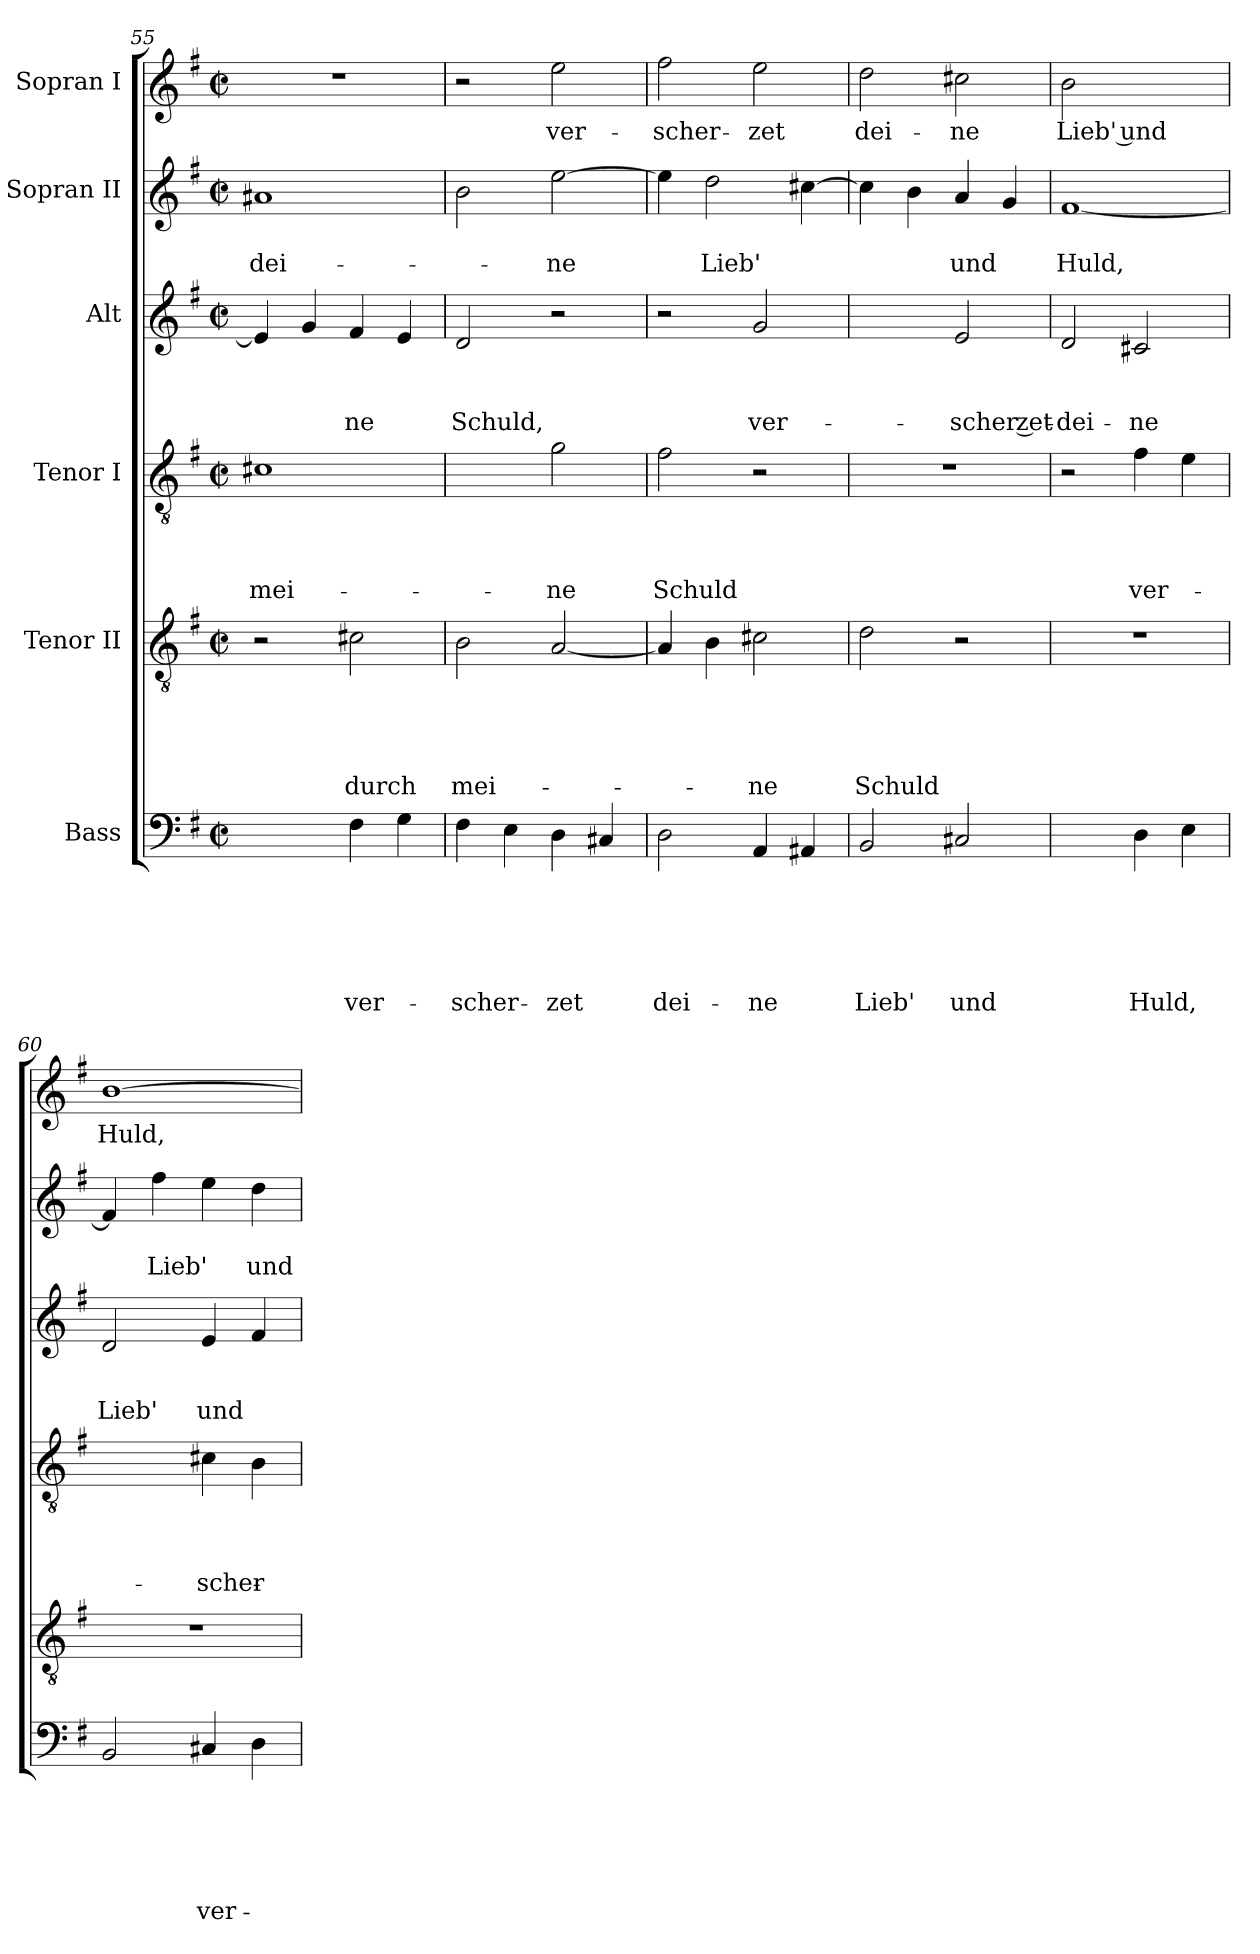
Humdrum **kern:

**kern	**text	**text	**text	**text	**text	**text	**kern	**text	**text	**text	**text	**text	**kern	**text	**text	**text	**text	**kern	**text	**text	**text	**kern	**text	**text	**kern	**text
*part6	*part6	*part6	*part6	*part6	*part6	*part6	*part5	*part5	*part5	*part5	*part5	*part5	*part4	*part4	*part4	*part4	*part4	*part3	*part3	*part3	*part3	*part2	*part2	*part2	*part1	*part1
*staff6	*staff6	*staff6	*staff6	*staff6	*staff6	*staff6	*staff5	*staff5	*staff5	*staff5	*staff5	*staff5	*staff4	*staff4	*staff4	*staff4	*staff4	*staff3	*staff3	*staff3	*staff3	*staff2	*staff2	*staff2	*staff1	*staff1
*I"Bass	*	*	*	*	*	*	*I"Tenor II	*	*	*	*	*	*I"Tenor I	*	*	*	*	*I"Alt	*	*	*	*I"Sopran II	*	*	*I"Sopran I	*
*clefF4	*	*	*	*	*	*	*clefGv2	*	*	*	*	*	*clefGv2	*	*	*	*	*clefG2	*	*	*	*clefG2	*	*	*clefG2	*
*k[f#]	*	*	*	*	*	*	*k[f#]	*	*	*	*	*	*k[f#]	*	*	*	*	*k[f#]	*	*	*	*k[f#]	*	*	*k[f#]	*
*G:	*	*	*	*	*	*	*G:	*	*	*	*	*	*G:	*	*	*	*	*G:	*	*	*	*G:	*	*	*G:	*
*M2/2	*	*	*	*	*	*	*M2/2	*	*	*	*	*	*M2/2	*	*	*	*	*M2/2	*	*	*	*M2/2	*	*	*M2/2	*
*met(c|)	*	*	*	*	*	*	*met(c|)	*	*	*	*	*	*met(c|)	*	*	*	*	*met(c|)	*	*	*	*met(c|)	*	*	*met(c|)	*
=55	=55	=55	=55	=55	=55	=55	=55	=55	=55	=55	=55	=55	=55	=55	=55	=55	=55	=55	=55	=55	=55	=55	=55	=55	=55	=55
!	!	!	!	!	!	!	!	!	!	!	!	!	!	!	!	!	!LO:LY:b	!	!	!	!	!	!	!LO:LY:b	!	!
2ryy	.	.	.	.	.	.	2r	.	.	.	.	.	1c#X	.	.	.	mei-	4e/]	.	.	.	1a#X	.	dei-	1r	.
.	.	.	.	.	.	.	.	.	.	.	.	.	.	.	.	.	.	4g/	.	.	.	.	.	.	.	.
!	!	!	!	!	!	!LO:LY:b	!	!	!	!	!	!LO:LY:b	!	!	!	!	!	!	!	!	!LO:LY:b	!	!	!	!	!
4F#\	.	.	.	.	.	ver-	2c#X\	.	.	.	.	durch	.	.	.	.	.	4f#/	.	.	-ne	.	.	.	.	.
4G\	.	.	.	.	.	.	.	.	.	.	.	.	.	.	.	.	.	4e/	.	.	.	.	.	.	.	.
!!LO:LB:g=z
=56	=56	=56	=56	=56	=56	=56	=56	=56	=56	=56	=56	=56	=56	=56	=56	=56	=56	=56	=56	=56	=56	=56	=56	=56	=56	=56
!	!	!	!	!	!	!LO:LY:b	!	!	!	!	!	!LO:LY:b	!	!	!	!	!	!	!	!	!LO:LY:b	!	!	!	!	!
4F#\	.	.	.	.	.	-scher-	2B\	.	.	.	.	mei-	2ryy	.	.	.	.	2d/	.	.	Schuld,	2b\	.	.	2r	.
4E\	.	.	.	.	.	.	.	.	.	.	.	.	.	.	.	.	.	.	.	.	.	.	.	.	.	.
!	!	!	!	!	!	!LO:LY:b	!	!	!	!	!	!	!	!	!	!	!LO:LY:b	!	!	!	!	!	!	!LO:LY:b	!	!LO:LY:b
4D\	.	.	.	.	.	-zet	[<2A/	.	.	.	.	.	2g\	.	.	.	-ne	2r	.	.	.	[>2ee\	.	-ne	2ee\	ver-
4C#X/	.	.	.	.	.	.	.	.	.	.	.	.	.	.	.	.	.	.	.	.	.	.	.	.	.	.
=57	=57	=57	=57	=57	=57	=57	=57	=57	=57	=57	=57	=57	=57	=57	=57	=57	=57	=57	=57	=57	=57	=57	=57	=57	=57	=57
!	!	!	!	!	!	!LO:LY:b	!	!	!	!	!	!	!	!	!	!	!LO:LY:b	!	!	!	!	!	!	!	!	!LO:LY:b
2D\	.	.	.	.	.	dei-	4A/]	.	.	.	.	.	2f#\	.	.	.	Schuld	2r	.	.	.	4ee\]	.	.	2ff#\	-scher-
!	!	!	!	!	!	!	!	!	!	!	!	!	!	!	!	!	!	!	!	!	!	!	!	!LO:LY:b	!	!
.	.	.	.	.	.	.	4B\	.	.	.	.	.	.	.	.	.	.	.	.	.	.	2dd\	.	Lieb'	.	.
!	!	!	!	!	!	!LO:LY:b	!	!	!	!	!	!LO:LY:b	!	!	!	!	!	!	!	!	!LO:LY:b	!	!	!	!	!LO:LY:b
4AA/	.	.	.	.	.	-ne	2c#X\	.	.	.	.	-ne	2r	.	.	.	.	2g/	.	.	ver-	.	.	.	2ee\	-zet
4AA#X/	.	.	.	.	.	.	.	.	.	.	.	.	.	.	.	.	.	.	.	.	.	[>4cc#X\	.	.	.	.
=58	=58	=58	=58	=58	=58	=58	=58	=58	=58	=58	=58	=58	=58	=58	=58	=58	=58	=58	=58	=58	=58	=58	=58	=58	=58	=58
!	!	!	!	!	!	!LO:LY:b	!	!	!	!	!	!LO:LY:b	!	!	!	!	!	!	!	!	!	!	!	!	!	!LO:LY:b
2BB/	.	.	.	.	.	Lieb'	2d\	.	.	.	.	Schuld	1r	.	.	.	.	2ryy	.	.	.	4cc#\]	.	.	2dd\	dei-
.	.	.	.	.	.	.	.	.	.	.	.	.	.	.	.	.	.	.	.	.	.	4b\	.	.	.	.
!	!	!	!	!	!	!LO:LY:b	!	!	!	!	!	!	!	!	!	!	!	!	!	!	!LO:LY:b:rj	!	!	!LO:LY:b	!	!LO:LY:b
2C#X/	.	.	.	.	.	und	2r	.	.	.	.	.	.	.	.	.	.	2e/	.	.	-scher zet-	4a/	.	und	2cc#X\	-ne
.	.	.	.	.	.	.	.	.	.	.	.	.	.	.	.	.	.	.	.	.	.	4g/	.	.	.	.
=59	=59	=59	=59	=59	=59	=59	=59	=59	=59	=59	=59	=59	=59	=59	=59	=59	=59	=59	=59	=59	=59	=59	=59	=59	=59	=59
!	!	!	!	!	!	!	!	!	!	!	!	!	!	!	!	!	!	!	!	!	!LO:LY:b	!	!	!LO:LY:b	!	!LO:LY:b
2ryy	.	.	.	.	.	.	1r	.	.	.	.	.	2r	.	.	.	.	2d/	.	.	-dei-	[<1f#	.	Huld,	2b\	Lieb' und
!	!	!	!	!	!	!LO:LY:b	!	!	!	!	!	!	!	!	!	!	!LO:LY:b	!	!	!	!LO:LY:b	!	!	!	!	!
4D\	.	.	.	.	.	Huld,	.	.	.	.	.	.	4f#\	.	.	.	ver-	2c#X/	.	.	-ne	.	.	.	2ryy	.
4E\	.	.	.	.	.	.	.	.	.	.	.	.	4e\	.	.	.	.	.	.	.	.	.	.	.	.	.
=60	=60	=60	=60	=60	=60	=60	=60	=60	=60	=60	=60	=60	=60	=60	=60	=60	=60	=60	=60	=60	=60	=60	=60	=60	=60	=60
!	!	!	!	!	!	!	!	!	!	!	!	!	!	!	!	!	!	!	!	!	!LO:LY:b	!	!	!	!	!LO:LY:b
2BB/	.	.	.	.	.	.	1r	.	.	.	.	.	2ryy	.	.	.	.	2d/	.	.	Lieb'	4f#/]	.	.	[>1b	Huld,
!	!	!	!	!	!	!	!	!	!	!	!	!	!	!	!	!	!	!	!	!	!	!	!	!LO:LY:b	!	!
.	.	.	.	.	.	.	.	.	.	.	.	.	.	.	.	.	.	.	.	.	.	4ff#\	.	Lieb'	.	.
!	!	!	!	!	!	!LO:LY:b	!	!	!	!	!	!	!	!	!	!	!LO:LY:b:rj	!	!	!	!LO:LY:b	!	!	!	!	!
4C#X/	.	.	.	.	.	ver-	.	.	.	.	.	.	4c#X\	.	.	.	-scher-	4e/	.	.	und	4ee\	.	.	.	.
!	!	!	!	!	!	!	!	!	!	!	!	!	!	!	!	!	!	!	!	!	!	!	!	!LO:LY:b	!	!
4D\	.	.	.	.	.	.	.	.	.	.	.	.	4B\	.	.	.	.	4f#/	.	.	.	4dd\	.	und	.	.
=	=	=	=	=	=	=	=	=	=	=	=	=	=	=	=	=	=	=	=	=	=	=	=	=	=	=
*-	*-	*-	*-	*-	*-	*-	*-	*-	*-	*-	*-	*-	*-	*-	*-	*-	*-	*-	*-	*-	*-	*-	*-	*-	*-	*-
